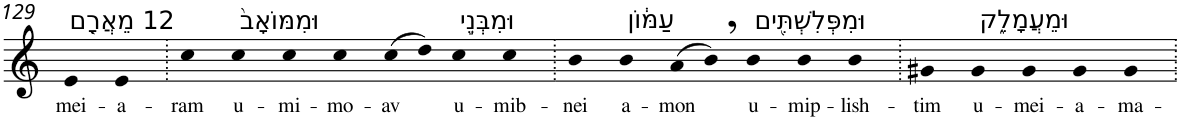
**kern	**text
*part1	*part1
*staff1	*staff1
*I"Piano	*
*I'Pno	*
!!LO:PB:g=z
*clefG2	*
*k[]	*
=129	=129
!LO:TX:a:t=12 מֵאֲרָ֤ם	!
!	!LO:LY:b
4e	mei-
!	!LO:LY:b
4e	-a-
=130.	=130.
!	!LO:LY:b
4cc	-ram
!LO:TX:a:t=וּמִמּוֹאָב֙	!
!	!LO:LY:b
4cc	u-
!	!LO:LY:b
4cc	-mi-
!	!LO:LY:b
4cc	-mo-
!	!LO:LY:b
(>8cc	-av
8dd)	.
!LO:TX:a:t=וּמִבְּנֵ֣י	!
!	!LO:LY:b
4cc	u-
!	!LO:LY:b
4cc	-mib-
=131.	=131.
!	!LO:LY:b
4b	-nei
!LO:TX:a:t=עַמּ֔וֹן	!
!	!LO:LY:b
4b	a-
!	!LO:LY:b
(>8a	-mon
8b,)	.
!LO:TX:a:t=וּמִפְּלִשְׁתִּ֖ים	!
!	!LO:LY:b
4b	u-
!	!LO:LY:b
4b	-mip-
!	!LO:LY:b
4b	-lish-
=132.	=132.
!	!LO:LY:b
4g#X	-tim
!LO:TX:a:t=וּמֵעֲמָלֵ֑ק	!
!	!LO:LY:b
4g#	u-
!	!LO:LY:b
4g#	-mei-
!	!LO:LY:b
4g#	-a-
!	!LO:LY:b
4g#	-ma-
=.	=.
*-	*-
